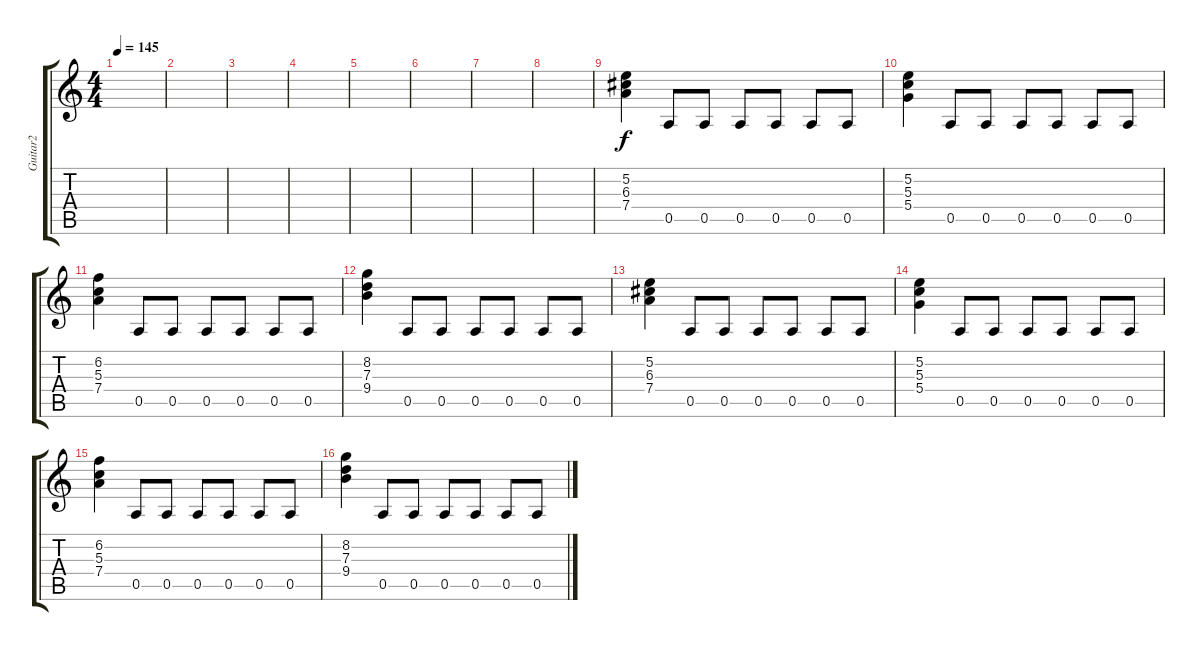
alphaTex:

\track ("Guitar2" "Guitar2") {instrument distortionguitar}
\staff {score tabs}
\tuning (E4 B3 G3 D3 A2 E2) {hide}
\ts (4 4)
\tempo 145
\clef g2
\ks c
|
|
|
|
|
|
|
|
(5.2 6.3 7.4).4 0.5.8 0.5.8 0.5.8 0.5.8 0.5.8 0.5.8 |
(5.2 5.3 5.4).4 0.5.8 0.5.8 0.5.8 0.5.8 0.5.8 0.5.8 |
(6.2 5.3 7.4).4 0.5.8 0.5.8 0.5.8 0.5.8 0.5.8 0.5.8 |
(8.2 7.3 9.4).4 0.5.8 0.5.8 0.5.8 0.5.8 0.5.8 0.5.8 |
(5.2 6.3 7.4).4 0.5.8 0.5.8 0.5.8 0.5.8 0.5.8 0.5.8 |
(5.2 5.3 5.4).4 0.5.8 0.5.8 0.5.8 0.5.8 0.5.8 0.5.8 |
(6.2 5.3 7.4).4 0.5.8 0.5.8 0.5.8 0.5.8 0.5.8 0.5.8 |
(8.2 7.3 9.4).4 0.5.8 0.5.8 0.5.8 0.5.8 0.5.8 0.5.8
